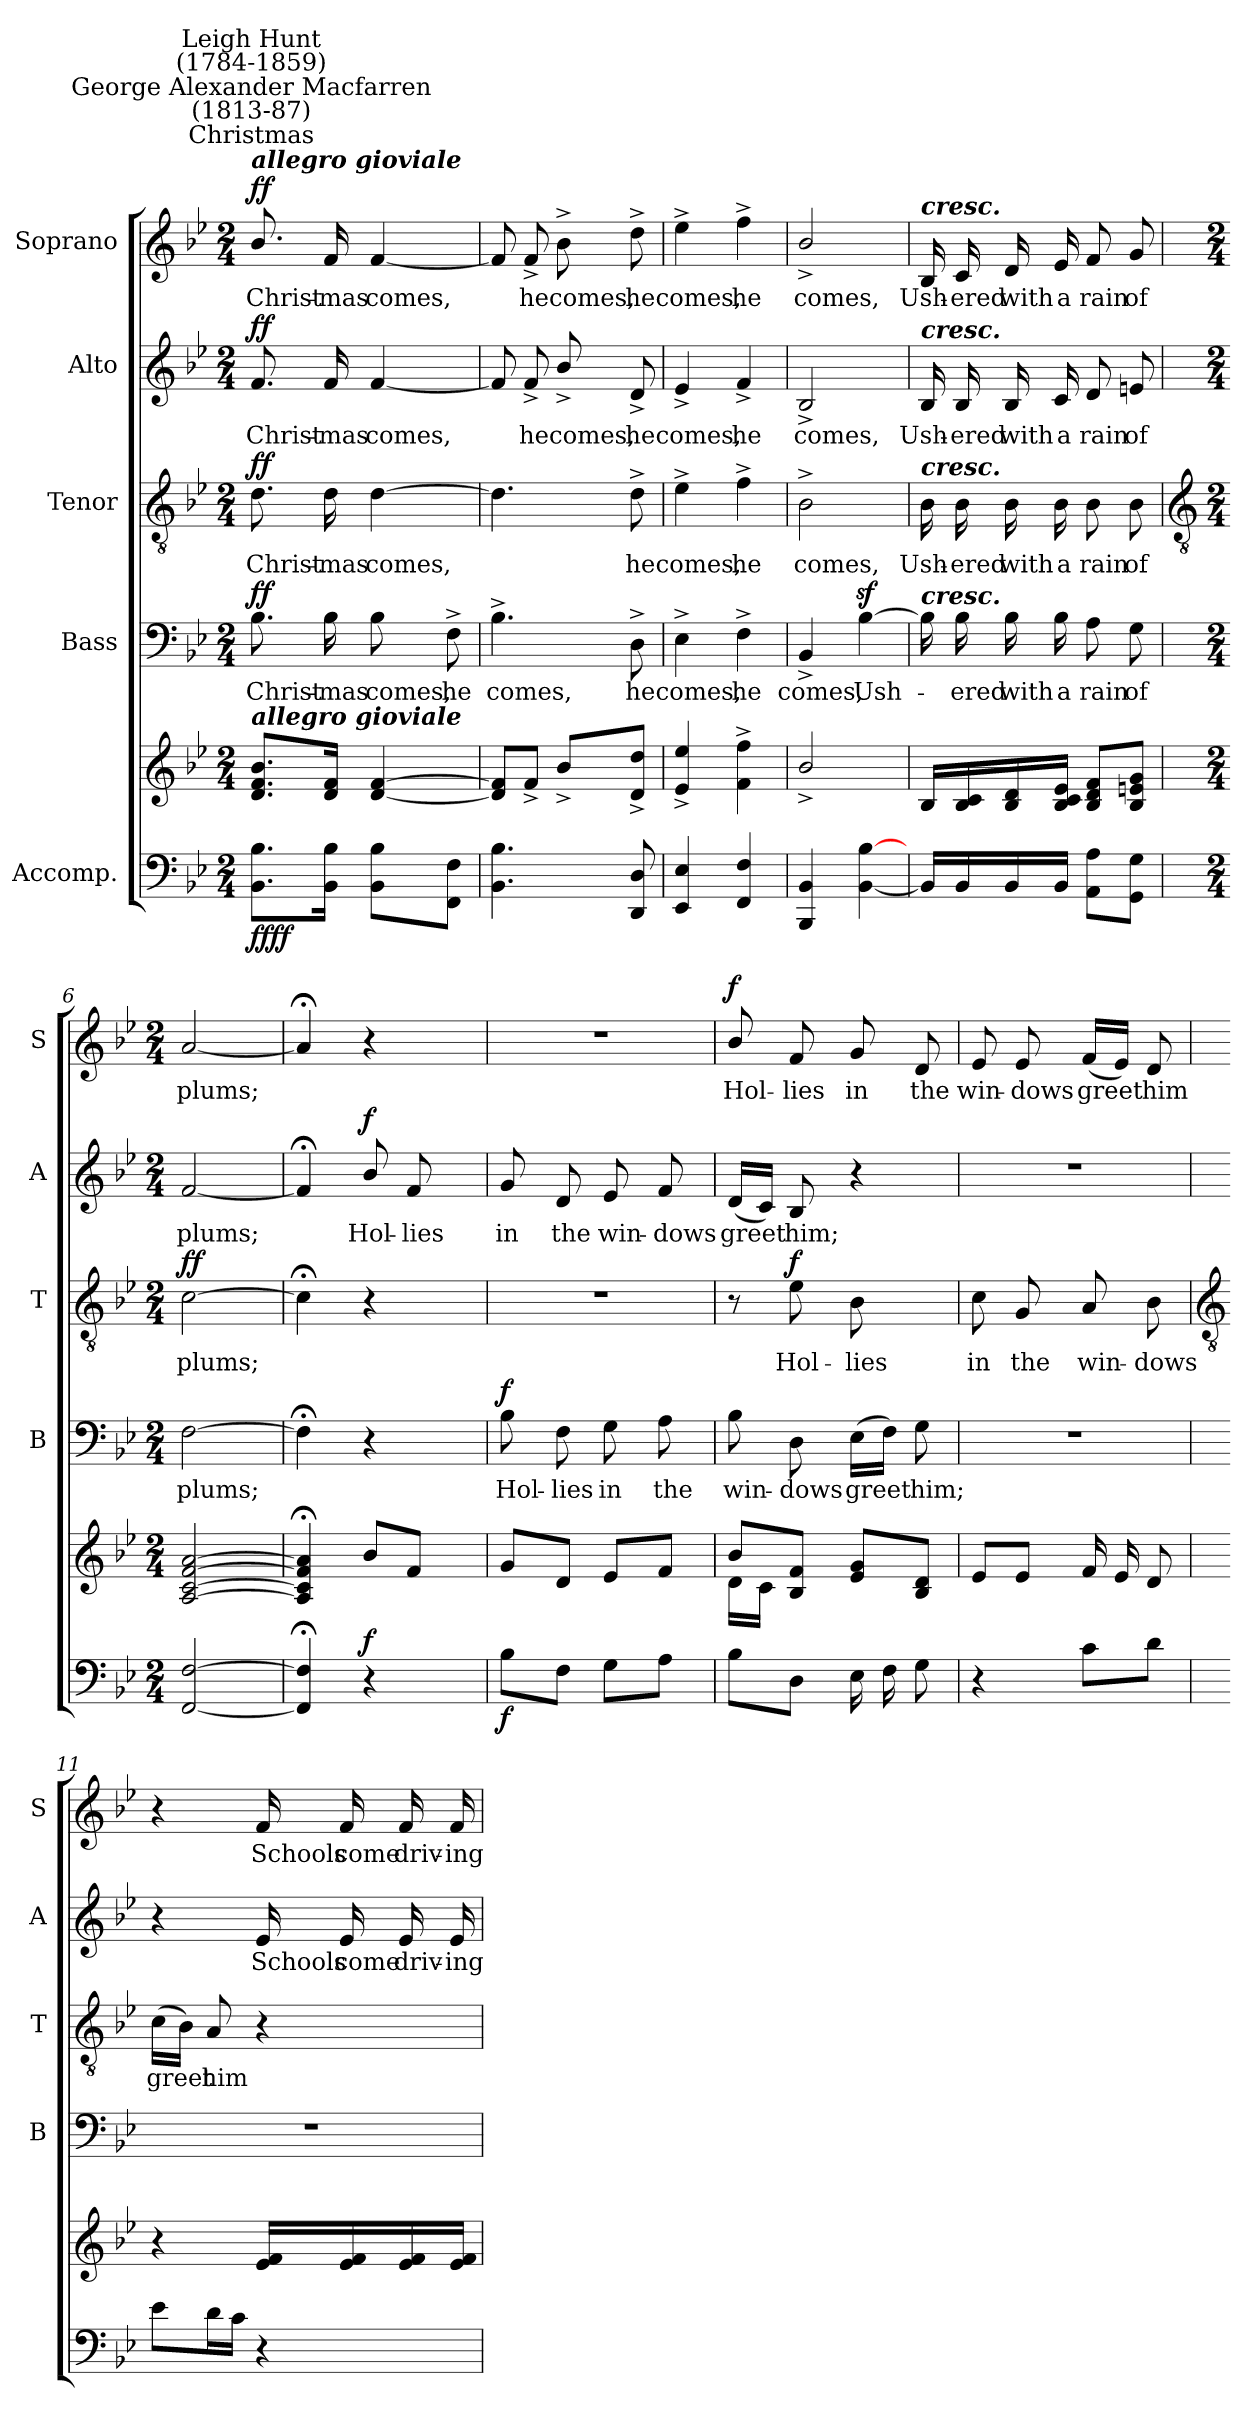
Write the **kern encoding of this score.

**kern	**kern	**dynam	**kern	**text	**dynam	**kern	**text	**dynam	**kern	**text	**dynam	**kern	**text	**dynam
*part5	*part5	*part5	*part4	*part4	*part4	*part3	*part3	*part3	*part2	*part2	*part2	*part1	*part1	*part1
*staff6	*staff5	*staff5/6	*staff4	*staff4	*staff4	*staff3	*staff3	*staff3	*staff2	*staff2	*staff2	*staff1	*staff1	*staff1
*I"Accomp.	*	*	*I"Bass	*	*	*I"Tenor	*	*	*I"Alto	*	*	*I"Soprano	*	*
*	*	*	*I'B	*	*	*I'T	*	*	*I'A	*	*	*I'S	*	*
*clefF4	*clefG2	*	*clefF4	*	*	*clefGv2	*	*	*clefG2	*	*	*clefG2	*	*
*k[b-e-]	*k[b-e-]	*	*k[b-e-]	*	*	*k[b-e-]	*	*	*k[b-e-]	*	*	*k[b-e-]	*	*
*B-:	*B-:	*	*B-:	*	*	*B-:	*	*	*B-:	*	*	*B-:	*	*
*M2/4	*M2/4	*	*M2/4	*	*	*M2/4	*	*	*M2/4	*	*	*M2/4	*	*
*MM68	*MM68	*	*MM68	*	*	*MM68	*	*	*MM68	*	*	*MM68	*	*
=1	=1	=1	=1	=1	=1	=1	=1	=1	=1	=1	=1	=1	=1	=1
!	!	!	!	!	!	!	!	!	!	!	!	!LO:TX:a:Bi:t=allegro gioviale	!	!
!	!	!	!	!	!	!	!	!	!	!	!	!LO:TX:a:cj:t=Christmas	!	!
!	!	!	!	!	!	!	!	!	!	!	!	!LO:TX:a:cj:t=George Alexander Macfarren\n(1813-87)	!	!
!	!	!	!	!	!	!	!	!	!	!	!	!LO:TX:a:cj:t=Leigh Hunt\n(1784-1859)	!	!
!	!LO:TX:a:Bi:t=allegro gioviale	!	!	!	!	!	!	!	!	!	!	!	!	!
!	!	!LO:DY:b=2	!	!LO:LY:b	!	!	!LO:LY:b	!	!	!LO:LY:b	!	!	!LO:LY:b	!
!	!	!LO:DY:n=1:b	!	!	!LO:DY:b	!	!	!LO:DY:b	!	!	!LO:DY:b	!	!	!LO:DY:b
8.BB- 8.B-L	8.d/ 8.f/ 8.b-/L	ff ff	8.B-	Christ-	ff	8.d	Christ-	ff	8.f	Christ-	ff	8.b-/	Christ-	ff
!	!	!	!	!LO:LY:b	!	!	!LO:LY:b	!	!	!LO:LY:b	!	!	!LO:LY:b	!
16BB- 16B-J	16d 16fJ	.	16B-	-mas	.	16d	-mas	.	16f	-mas	.	16f	-mas	.
!	!	!	!	!LO:LY:b	!	!	!LO:LY:b	!	!	!LO:LY:b	!	!	!LO:LY:b	!
8BB- 8B-L	[4d [4f	.	8B-	comes,	.	[4d	comes,	.	[4f	comes,	.	[4f	comes,	.
!	!	!	!	!LO:LY:b	!	!	!	!	!	!	!	!	!	!
8FF 8FJ	.	.	8F^	he	.	.	.	.	.	.	.	.	.	.
=2	=2	=2	=2	=2	=2	=2	=2	=2	=2	=2	=2	=2	=2	=2
!	!	!	!	!LO:LY:b	!	!	!	!	!	!	!	!	!	!
4.BB- 4.B-	8d] 8f]L	.	4.B-^	comes,	.	4.d]	.	.	8f]	.	.	8f]	.	.
!	!	!	!	!	!	!	!	!	!	!LO:LY:b	!	!	!LO:LY:b	!
.	8f^J	.	.	.	.	.	.	.	8f^	he	.	8f^	he	.
!	!	!	!	!	!	!	!	!	!	!LO:LY:b	!	!	!LO:LY:b	!
.	8b-^L	.	.	.	.	.	.	.	8b-^/	comes,	.	8b-^	comes,	.
!	!	!	!	!LO:LY:b	!	!	!LO:LY:b	!	!	!LO:LY:b	!	!	!LO:LY:b	!
8DD 8D	8d^ 8dd^J	.	8D^	he	.	8d^	he	.	8d^	he	.	8dd^	he	.
=3	=3	=3	=3	=3	=3	=3	=3	=3	=3	=3	=3	=3	=3	=3
!	!	!	!	!LO:LY:b	!	!	!LO:LY:b	!	!	!LO:LY:b	!	!	!LO:LY:b	!
4EE- 4E-	4e-^ 4ee-^	.	4E-^	comes,	.	4e-^	comes,	.	4e-^	comes,	.	4ee-^	comes,	.
!	!	!	!	!LO:LY:b	!	!	!LO:LY:b	!	!	!LO:LY:b	!	!	!LO:LY:b	!
4FF 4F	4f^ 4ff^	.	4F^	he	.	4f^	he	.	4f^	he	.	4ff^	he	.
=4	=4	=4	=4	=4	=4	=4	=4	=4	=4	=4	=4	=4	=4	=4
!	!	!	!	!LO:LY:b	!	!	!LO:LY:b	!	!	!LO:LY:b	!	!	!LO:LY:b	!
4BBB- 4BB-	2b-^/	.	4BB-^	comes,	.	2B-^	comes,	.	2B-^/	comes,	.	2b-^/	comes,	.
!	!	!	!	!LO:LY:b	!	!	!	!	!	!	!	!	!	!
[4BB- [4B-	.	.	[4B-z<	Ush-	.	.	.	.	.	.	.	.	.	.
=5	=5	=5	=5	=5	=5	=5	=5	=5	=5	=5	=5	=5	=5	=5
!	!	!	!	!	!	!	!	!	!	!	!	!LO:TX:a:Bi:t=cresc.	!	!
!	!	!	!	!	!	!	!	!	!LO:TX:a:Bi:t=cresc.	!	!	!	!	!
!	!	!	!	!	!	!LO:TX:a:Bi:t=cresc.	!	!	!	!	!	!	!	!
!	!	!	!LO:TX:a:Bi:t=cresc.	!	!	!	!	!	!	!	!	!	!	!
!	!	!	!	!	!	!	!LO:LY:b	!	!	!LO:LY:b	!	!	!LO:LY:b	!
16BB-LL]	16B-LL	.	16B-]	.	.	16B-	Ush-	.	16B-	Ush-	.	16B-	Ush-	.
!	!	!	!	!LO:LY:b	!	!	!LO:LY:b	!	!	!LO:LY:b	!	!	!LO:LY:b	!
16BB-	16B- 16c	.	16B-	ered	.	16B-	-ered	.	16B-	-ered	.	16c	-ered	.
!	!	!	!	!LO:LY:b	!	!	!LO:LY:b	!	!	!LO:LY:b	!	!	!LO:LY:b	!
16BB-	16B- 16d	.	16B-	with	.	16B-	with	.	16B-	with	.	16d	with	.
!	!	!	!	!LO:LY:b	!	!	!LO:LY:b	!	!	!LO:LY:b	!	!	!LO:LY:b	!
16BB-JJ	16B- 16c 16e-JJ	.	16B-	a	.	16B-	a	.	16c	a	.	16e-	a	.
!	!	!	!	!LO:LY:b	!	!	!LO:LY:b	!	!	!LO:LY:b	!	!	!LO:LY:b	!
8AA 8AL	8B- 8d 8fL	.	8A	rain	.	8B-	rain	.	8d	rain	.	8f	rain	.
!	!	!	!	!LO:LY:b	!	!	!LO:LY:b	!	!	!LO:LY:b	!	!	!LO:LY:b	!
8GG 8GJ	8B- 8en 8gJ	.	8G	of	.	8B-	of	.	8en	of	.	8g	of	.
!!LO:LB:g=z
=6	=6	=6	=6	=6	=6	=6	=6	=6	=6	=6	=6	=6	=6	=6
*	*	*	*	*	*	*clefGv2	*	*	*	*	*	*	*	*
*M2/4	*M2/4	*	*M2/4	*	*	*M2/4	*	*	*M2/4	*	*	*M2/4	*	*
*	*^	*	*	*	*	*	*	*	*	*	*	*	*	*
!	!	!LO:N:vis=1	!	!	!LO:LY:b	!	!	!LO:LY:b	!LO:DY:b	!	!LO:LY:b	!	!	!LO:LY:b	!
[2FF [2F	[2A [2c [2f [2a	2ryy	.	[2F	plums;	.	[2c	plums;	ff	[2f	plums;	.	[2a	plums;	.
=7	=7	=7	=7	=7	=7	=7	=7	=7	=7	=7	=7	=7	=7	=7	=7
!	!	!LO:N:vis=1	!	!	!	!	!	!	!	!	!	!	!	!	!
4FF]; 4F];	4A];< 4c];< 4f];< 4a];<	2ryy	.	4F;<]	.	.	4c;<]	.	.	4f;<]	.	.	4a;<]	.	.
!	!	!	!LO:DY:b	!	!	!	!	!	!	!	!LO:LY:b	!LO:DY:b	!	!	!
4r	8b-L	.	f	4r	.	.	4r	.	.	8b-/	Hol-	f	4r	.	.
!	!	!	!	!	!	!	!	!	!	!	!LO:LY:b	!	!	!	!
.	8fJ	.	.	.	.	.	.	.	.	8f	-lies	.	.	.	.
=8	=8	=8	=8	=8	=8	=8	=8	=8	=8	=8	=8	=8	=8	=8	=8
!	!	!LO:N:vis=1	!LO:DY:b=2	!	!LO:LY:b	!LO:DY:b	!LO:N:vis=1	!	!	!	!LO:LY:b	!	!LO:N:vis=1	!	!
8B-L	8gL	2ryy	f	8B-	Hol-	f	2r	.	.	8g	in	.	2r	.	.
!	!	!	!	!	!LO:LY:b	!	!	!	!	!	!LO:LY:b	!	!	!	!
8FJ	8dJ	.	.	8F	-lies	.	.	.	.	8d	the	.	.	.	.
!	!	!	!	!	!LO:LY:b	!	!	!	!	!	!LO:LY:b	!	!	!	!
8GL	8e-L	.	.	8G	in	.	.	.	.	8e-	win-	.	.	.	.
!	!	!	!	!	!LO:LY:b	!	!	!	!	!	!LO:LY:b	!	!	!	!
8AJ	8fJ	.	.	8A	the	.	.	.	.	8f	-dows	.	.	.	.
=9	=9	=9	=9	=9	=9	=9	=9	=9	=9	=9	=9	=9	=9	=9	=9
!	!	!	!	!	!LO:LY:b	!	!	!	!	!	!LO:LY:b	!	!	!LO:LY:b	!LO:DY:b
8B-L	8b-L	16d\LL	.	8B-	win-	.	8r	.	.	(<16dLL	greet	.	8b-/	Hol-	f
.	.	16c\JJ	.	.	.	.	.	.	.	16cJJ)	.	.	.	.	.
!	!	!	!	!	!LO:LY:b	!	!	!LO:LY:b	!LO:DY:b	!	!LO:LY:b	!	!	!LO:LY:b	!
8DJ	8B- 8fJ	4.ryy	.	8D	-dows	.	8e-	Hol-	f	8B-	him;	.	8f	-lies	.
!	!	!	!	!	!LO:LY:b	!	!	!LO:LY:b	!	!	!	!	!	!LO:LY:b	!
16E-LL	8e- 8gL	.	.	(>16E-LL	greet	.	8B-	-lies	.	4r	.	.	8g	in	.
16F	.	.	.	16FJJ)	.	.	.	.	.	.	.	.	.	.	.
!	!	!	!	!	!LO:LY:b	!	!	!	!	!	!	!	!	!LO:LY:b	!
8GJ	8B- 8dJ	.	.	8G	him;	.	8ryy	.	.	.	.	.	8d	the	.
*	*v	*v	*	*	*	*	*	*	*	*	*	*	*	*	*
=10	=10	=10	=10	=10	=10	=10	=10	=10	=10	=10	=10	=10	=10	=10
!	!	!	!LO:N:vis=1	!	!	!	!LO:LY:b	!	!LO:N:vis=1	!	!	!	!LO:LY:b	!
4r	8e-L	.	2r	.	.	8c	in	.	2r	.	.	8e-	win-	.
!	!	!	!	!	!	!	!LO:LY:b	!	!	!	!	!	!LO:LY:b	!
.	8e-J	.	.	.	.	8G	the	.	.	.	.	8e-	-dows	.
!	!	!	!	!	!	!	!LO:LY:b	!	!	!	!	!	!LO:LY:b	!
8cL	16fLL	.	.	.	.	8A	win-	.	.	.	.	(<16fLL	greet	.
.	16e-	.	.	.	.	.	.	.	.	.	.	16e-JJ)	.	.
!	!	!	!	!	!	!	!LO:LY:b	!	!	!	!	!	!LO:LY:b	!
8dJ	8dJ	.	.	.	.	8B-	-dows	.	.	.	.	8d	him	.
!!LO:LB:g=z
=11	=11	=11	=11	=11	=11	=11	=11	=11	=11	=11	=11	=11	=11	=11
*	*	*	*	*	*	*clefGv2	*	*	*	*	*	*	*	*
!	!	!	!LO:N:vis=1	!	!	!	!LO:LY:b	!	!	!	!	!	!	!
8e-L	4r	.	2r	.	.	(>16cLL	greet	.	4r	.	.	4r	.	.
.	.	.	.	.	.	16B-JJ)	.	.	.	.	.	.	.	.
!	!	!	!	!	!	!	!LO:LY:b	!	!	!	!	!	!	!
16dL	.	.	.	.	.	8A	him	.	.	.	.	.	.	.
16cJJ	.	.	.	.	.	.	.	.	.	.	.	.	.	.
!	!	!	!	!	!	!	!	!	!	!LO:LY:b	!	!	!LO:LY:b	!
4r	16e- 16fLL	.	.	.	.	4r	.	.	16e-	Schools	.	16f	Schools	.
!	!	!	!	!	!	!	!	!	!	!LO:LY:b	!	!	!LO:LY:b	!
.	16e- 16f	.	.	.	.	.	.	.	16e-	come	.	16f	come	.
!	!	!	!	!	!	!	!	!	!	!LO:LY:b	!	!	!LO:LY:b	!
.	16e- 16f	.	.	.	.	.	.	.	16e-	driv-	.	16f	driv-	.
!	!	!	!	!	!	!	!	!	!	!LO:LY:b	!	!	!LO:LY:b	!
.	16e- 16fJJ	.	.	.	.	.	.	.	16e-	-ing	.	16f	-ing	.
=	=	=	=	=	=	=	=	=	=	=	=	=	=	=
*-	*-	*-	*-	*-	*-	*-	*-	*-	*-	*-	*-	*-	*-	*-
